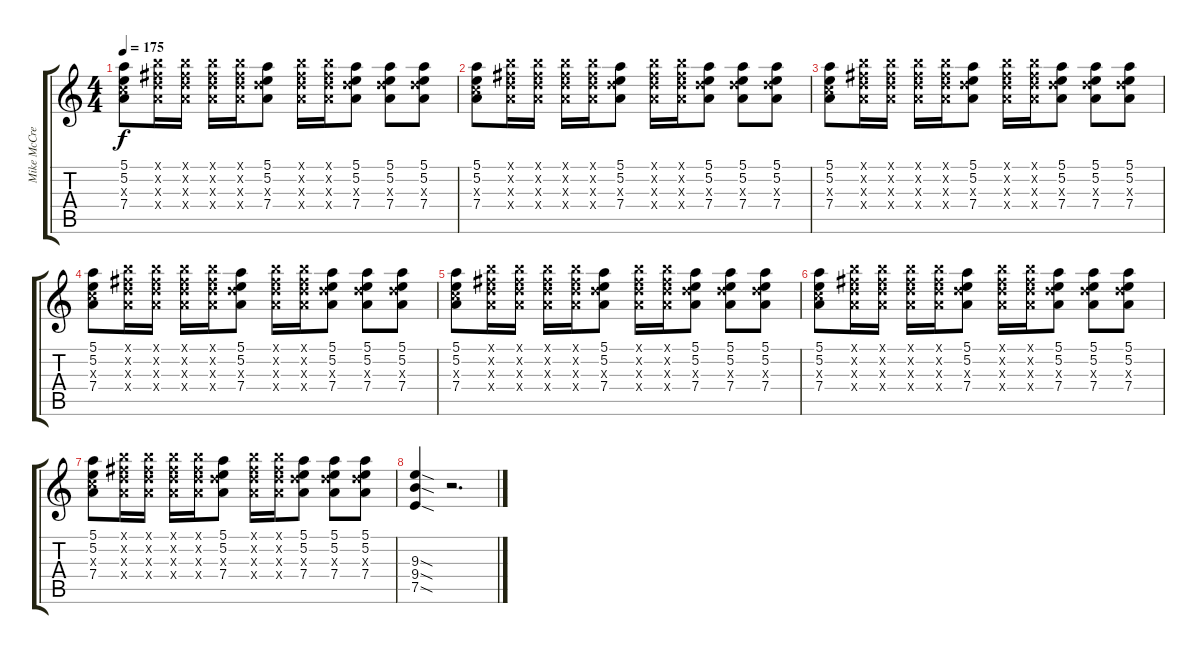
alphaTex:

\track ("Mike McCready" "Mike McCre") {instrument distortionguitar}
\staff {score tabs}
\tuning (E4 B3 G3 D3 A2 E2) {hide}
\ts (4 4)
\tempo 175
\clef g2
\ks c
(5.1 5.2 5.3{x} 7.4).8{dy f} (7.1{x} 7.2{x} 7.3{x} 7.4{x}).16 (7.1{x} 7.2{x} 7.3{x} 7.4{x}).16 (7.1{x} 7.2{x} 7.3{x} 7.4{x}).16 (7.1{x} 7.2{x} 7.3{x} 7.4{x}).16 (5.1 5.2 7.3{x} 7.4).8 (7.1{x} 7.2{x} 7.3{x} 7.4{x}).16 (7.1{x} 7.2{x} 7.3{x} 7.4{x}).16 (5.1 5.2 7.3{x} 7.4).8 (5.1 5.2 7.3{x} 7.4).8 (5.1 5.2 7.3{x} 7.4).8 |
(5.1 5.2 5.3{x} 7.4).8 (7.1{x} 7.2{x} 7.3{x} 7.4{x}).16 (7.1{x} 7.2{x} 7.3{x} 7.4{x}).16 (7.1{x} 7.2{x} 7.3{x} 7.4{x}).16 (7.1{x} 7.2{x} 7.3{x} 7.4{x}).16 (5.1 5.2 7.3{x} 7.4).8 (7.1{x} 7.2{x} 7.3{x} 7.4{x}).16 (7.1{x} 7.2{x} 7.3{x} 7.4{x}).16 (5.1 5.2 7.3{x} 7.4).8 (5.1 5.2 7.3{x} 7.4).8 (5.1 5.2 7.3{x} 7.4).8 |
(5.1 5.2 5.3{x} 7.4).8 (7.1{x} 7.2{x} 7.3{x} 7.4{x}).16 (7.1{x} 7.2{x} 7.3{x} 7.4{x}).16 (7.1{x} 7.2{x} 7.3{x} 7.4{x}).16 (7.1{x} 7.2{x} 7.3{x} 7.4{x}).16 (5.1 5.2 7.3{x} 7.4).8 (7.1{x} 7.2{x} 7.3{x} 7.4{x}).16 (7.1{x} 7.2{x} 7.3{x} 7.4{x}).16 (5.1 5.2 7.3{x} 7.4).8 (5.1 5.2 7.3{x} 7.4).8 (5.1 5.2 7.3{x} 7.4).8 |
(5.1 5.2 5.3{x} 7.4).8 (7.1{x} 7.2{x} 7.3{x} 7.4{x}).16 (7.1{x} 7.2{x} 7.3{x} 7.4{x}).16 (7.1{x} 7.2{x} 7.3{x} 7.4{x}).16 (7.1{x} 7.2{x} 7.3{x} 7.4{x}).16 (5.1 5.2 7.3{x} 7.4).8 (7.1{x} 7.2{x} 7.3{x} 7.4{x}).16 (7.1{x} 7.2{x} 7.3{x} 7.4{x}).16 (5.1 5.2 7.3{x} 7.4).8 (5.1 5.2 7.3{x} 7.4).8 (5.1 5.2 7.3{x} 7.4).8 |
(5.1 5.2 5.3{x} 7.4).8 (7.1{x} 7.2{x} 7.3{x} 7.4{x}).16 (7.1{x} 7.2{x} 7.3{x} 7.4{x}).16 (7.1{x} 7.2{x} 7.3{x} 7.4{x}).16 (7.1{x} 7.2{x} 7.3{x} 7.4{x}).16 (5.1 5.2 7.3{x} 7.4).8 (7.1{x} 7.2{x} 7.3{x} 7.4{x}).16 (7.1{x} 7.2{x} 7.3{x} 7.4{x}).16 (5.1 5.2 7.3{x} 7.4).8 (5.1 5.2 7.3{x} 7.4).8 (5.1 5.2 7.3{x} 7.4).8 |
(5.1 5.2 5.3{x} 7.4).8 (7.1{x} 7.2{x} 7.3{x} 7.4{x}).16 (7.1{x} 7.2{x} 7.3{x} 7.4{x}).16 (7.1{x} 7.2{x} 7.3{x} 7.4{x}).16 (7.1{x} 7.2{x} 7.3{x} 7.4{x}).16 (5.1 5.2 7.3{x} 7.4).8 (7.1{x} 7.2{x} 7.3{x} 7.4{x}).16 (7.1{x} 7.2{x} 7.3{x} 7.4{x}).16 (5.1 5.2 7.3{x} 7.4).8 (5.1 5.2 7.3{x} 7.4).8 (5.1 5.2 7.3{x} 7.4).8 |
(5.1 5.2 5.3{x} 7.4).8 (7.1{x} 7.2{x} 7.3{x} 7.4{x}).16 (7.1{x} 7.2{x} 7.3{x} 7.4{x}).16 (7.1{x} 7.2{x} 7.3{x} 7.4{x}).16 (7.1{x} 7.2{x} 7.3{x} 7.4{x}).16 (5.1 5.2 7.3{x} 7.4).8 (7.1{x} 7.2{x} 7.3{x} 7.4{x}).16 (7.1{x} 7.2{x} 7.3{x} 7.4{x}).16 (5.1 5.2 7.3{x} 7.4).8 (5.1 5.2 7.3{x} 7.4).8 (5.1 5.2 7.3{x} 7.4).8 |
(9.3{sod} 9.4{sod} 7.5{sod}).4 r.2{d}
